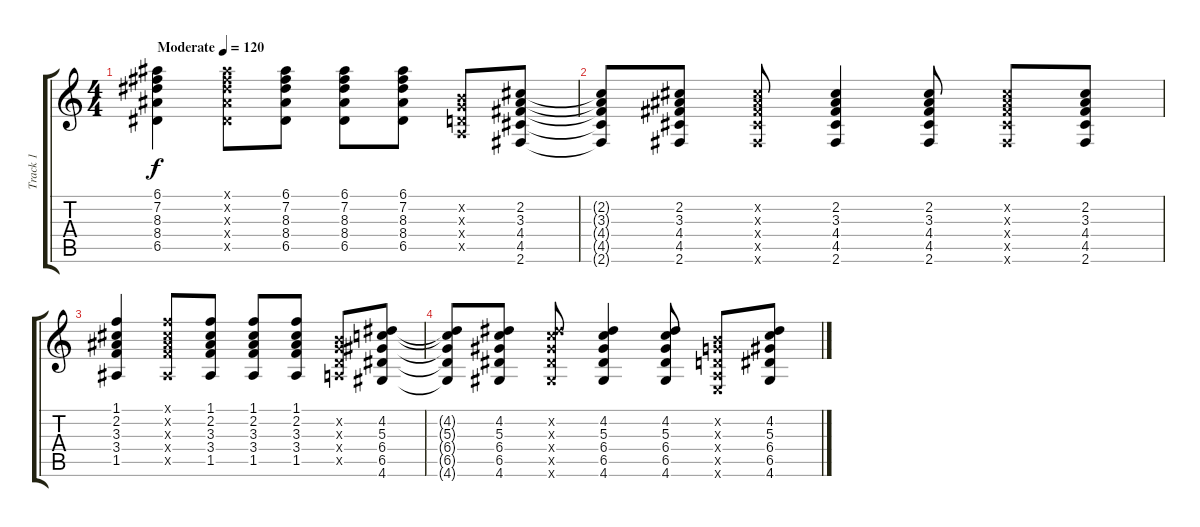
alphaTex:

\track ("Track 1" "Track 1") {instrument acousticguitarsteel}
\staff {score tabs}
\tuning (E4 B3 G3 D3 A2 E2) {hide}
\ts (4 4)
\tempo (120 "Moderate")
\clef g2
\ks c
(6.1 7.2 8.3 8.4 6.5).4{dy f instrument acousticguitarsteel} (6.1{x} 7.2{x} 8.3{x} 8.4{x} 6.5{x}).8 (6.1 7.2 8.3 8.4 6.5).8 (6.1 7.2 8.3 8.4 6.5).8 (6.1 7.2 8.3 8.4 6.5).8 (0.2{x} 0.3{x} 0.4{x} 0.5{x}).8 (2.2 3.3 4.4 4.5 2.6).8 |
(2.2{t} 3.3{t} 4.4{t} 4.5{t} 2.6{t}).8 (2.2 3.3 4.4 4.5 2.6).8 (2.2{x} 3.3{x} 4.4{x} 4.5{x} 2.6{x}).8 (2.2 3.3 4.4 4.5 2.6).4 (2.2 3.3 4.4 4.5 2.6).8 (2.2{x} 3.3{x} 4.4{x} 4.5{x} 2.6{x}).8 (2.2 3.3 4.4 4.5 2.6).8 |
(1.1 2.2 3.3 3.4 1.5).4 (1.1{x} 2.2{x} 3.3{x} 3.4{x} 1.5{x}).8 (1.1 2.2 3.3 3.4 1.5).8 (1.1 2.2 3.3 3.4 1.5).8 (1.1 2.2 3.3 3.4 1.5).8 (0.2{x} 0.3{x} 0.4{x} 0.5{x}).8 (4.2 5.3 6.4 6.5 4.6).8 |
(4.2{t} 5.3{t} 6.4{t} 6.5{t} 4.6{t}).8 (4.2 5.3 6.4 6.5 4.6).8 (4.2{x} 5.3{x} 6.4{x} 6.5{x} 4.6{x}).8 (4.2 5.3 6.4 6.5 4.6).4 (4.2 5.3 6.4 6.5 4.6).8 (0.2{x} 0.3{x} 0.4{x} 0.5{x} 0.6{x}).8 (4.2 5.3 6.4 6.5 4.6).8
